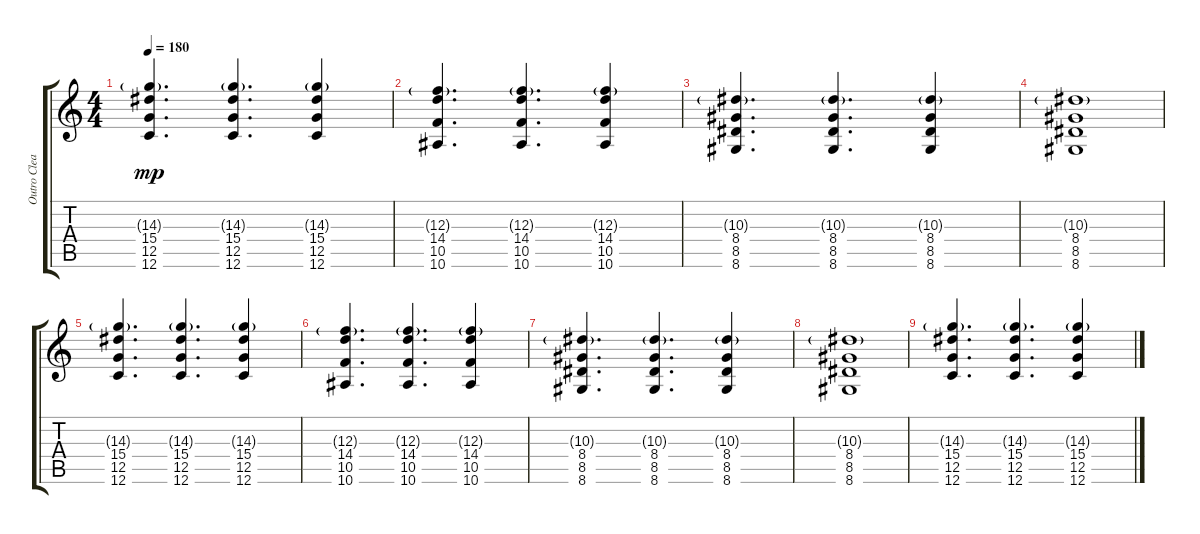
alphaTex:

\track ("Outro Clean Rhythm" "Outro Clea") {instrument electricguitarjazz}
\staff {score tabs}
\tuning (D4 A3 F3 C3 G2 C2) {hide}
\ts (4 4)
\tempo 180
\clef g2
\ks c
(14.3{g} 15.4 12.5 12.6).4{d dy mp} (14.3{g} 15.4 12.5 12.6).4{d} (14.3{g} 15.4 12.5 12.6).4 |
(12.3{g} 14.4 10.5 10.6).4{d} (12.3{g} 14.4 10.5 10.6).4{d} (12.3{g} 14.4 10.5 10.6).4 |
(10.3{g} 8.4 8.5 8.6).4{d} (10.3{g} 8.4 8.5 8.6).4{d} (10.3{g} 8.4 8.5 8.6).4 |
(10.3{g} 8.4 8.5 8.6).1 |
(14.3{g} 15.4 12.5 12.6).4{d} (14.3{g} 15.4 12.5 12.6).4{d} (14.3{g} 15.4 12.5 12.6).4 |
(12.3{g} 14.4 10.5 10.6).4{d} (12.3{g} 14.4 10.5 10.6).4{d} (12.3{g} 14.4 10.5 10.6).4 |
(10.3{g} 8.4 8.5 8.6).4{d} (10.3{g} 8.4 8.5 8.6).4{d} (10.3{g} 8.4 8.5 8.6).4 |
(10.3{g} 8.4 8.5 8.6).1 |
(14.3{g} 15.4 12.5 12.6).4{d} (14.3{g} 15.4 12.5 12.6).4{d} (14.3{g} 15.4 12.5 12.6).4
